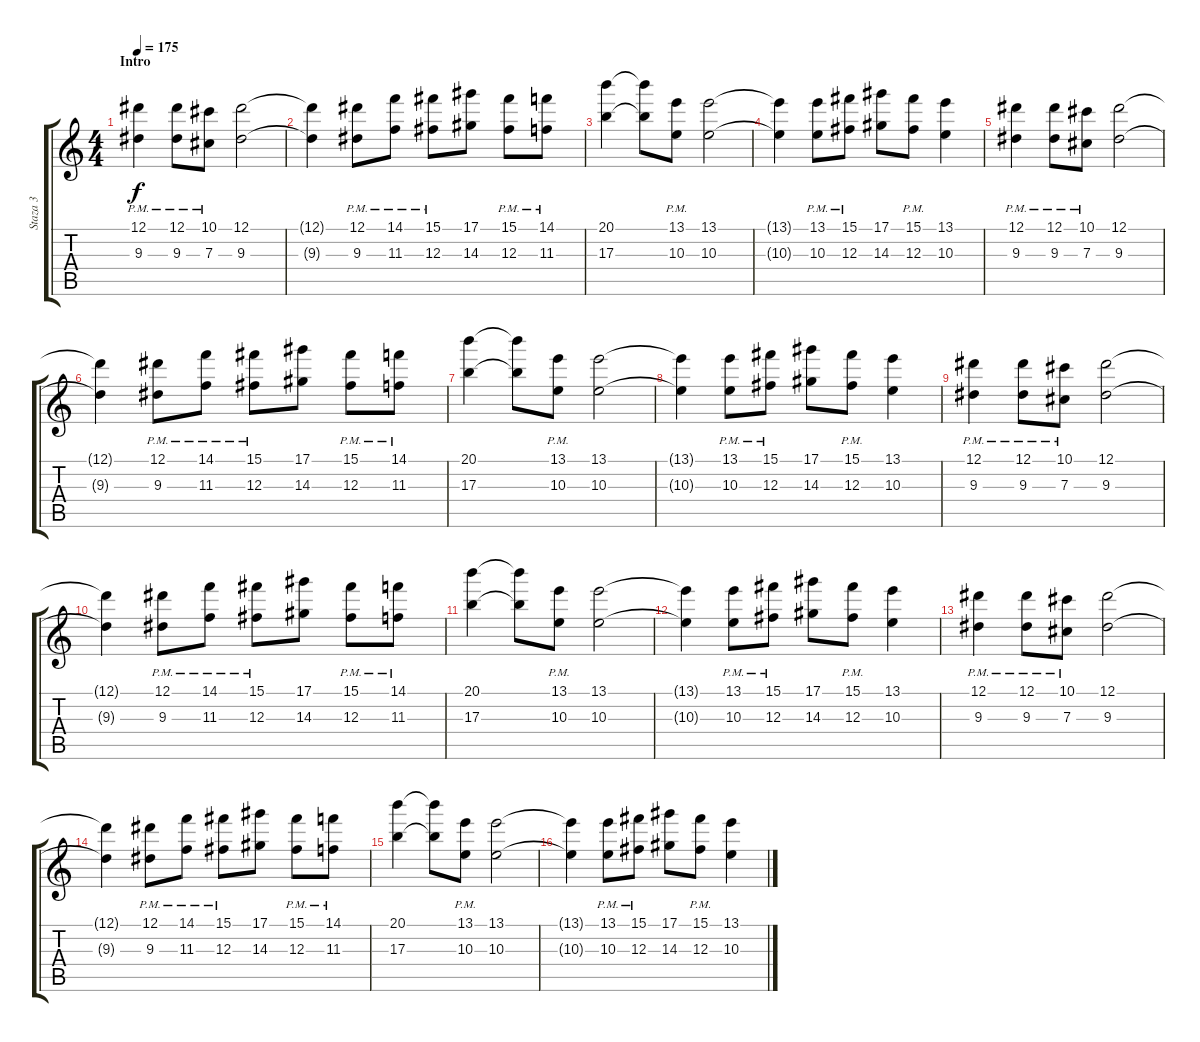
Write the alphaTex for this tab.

\track ("Staza 3" "Staza 3") {instrument distortionguitar}
\staff {score tabs}
\tuning (Eb4 Bb3 Gb3 Db3 Ab2 Eb2) {hide}
\ts (4 4)
\section ("" "Intro")
\tempo 175
\tempo 120
\tempo 175
\clef g2
\ks c
(12.1{pm} 9.3{pm}).4{dy f instrument distortionguitar} (12.1{pm} 9.3{pm}).8 (10.1{pm} 7.3{pm}).8 (12.1 9.3).2 |
(12.1{t} 9.3{t}).4 (12.1{pm} 9.3{pm}).8 (14.1{pm} 11.3{pm}).8 (15.1{pm} 12.3{pm}).8 (17.1 14.3).8 (15.1{pm} 12.3{pm}).8 (14.1{pm} 11.3{pm}).8 |
(20.1 17.3).4 (20.1{t} 17.3{t}).8 (13.1{pm} 10.3{pm}).8 (13.1 10.3).2 |
(13.1{t} 10.3{t}).4 (13.1{pm} 10.3{pm}).8 (15.1{pm} 12.3{pm}).8 (17.1 14.3).8 (15.1{pm} 12.3{pm}).8 (13.1 10.3).4 |
(12.1{pm} 9.3{pm}).4 (12.1{pm} 9.3{pm}).8 (10.1{pm} 7.3{pm}).8 (12.1 9.3).2 |
(12.1{t} 9.3{t}).4 (12.1{pm} 9.3{pm}).8 (14.1{pm} 11.3{pm}).8 (15.1{pm} 12.3{pm}).8 (17.1 14.3).8 (15.1{pm} 12.3{pm}).8 (14.1{pm} 11.3{pm}).8 |
(20.1 17.3).4 (20.1{t} 17.3{t}).8 (13.1{pm} 10.3{pm}).8 (13.1 10.3).2 |
(13.1{t} 10.3{t}).4 (13.1{pm} 10.3{pm}).8 (15.1{pm} 12.3{pm}).8 (17.1 14.3).8 (15.1{pm} 12.3{pm}).8 (13.1 10.3).4 |
(12.1{pm} 9.3{pm}).4 (12.1{pm} 9.3{pm}).8 (10.1{pm} 7.3{pm}).8 (12.1 9.3).2 |
(12.1{t} 9.3{t}).4 (12.1{pm} 9.3{pm}).8 (14.1{pm} 11.3{pm}).8 (15.1{pm} 12.3{pm}).8 (17.1 14.3).8 (15.1{pm} 12.3{pm}).8 (14.1{pm} 11.3{pm}).8 |
(20.1 17.3).4 (20.1{t} 17.3{t}).8 (13.1{pm} 10.3{pm}).8 (13.1 10.3).2 |
(13.1{t} 10.3{t}).4 (13.1{pm} 10.3{pm}).8 (15.1{pm} 12.3{pm}).8 (17.1 14.3).8 (15.1{pm} 12.3{pm}).8 (13.1 10.3).4 |
(12.1{pm} 9.3{pm}).4 (12.1{pm} 9.3{pm}).8 (10.1{pm} 7.3{pm}).8 (12.1 9.3).2 |
(12.1{t} 9.3{t}).4 (12.1{pm} 9.3{pm}).8 (14.1{pm} 11.3{pm}).8 (15.1{pm} 12.3{pm}).8 (17.1 14.3).8 (15.1{pm} 12.3{pm}).8 (14.1{pm} 11.3{pm}).8 |
(20.1 17.3).4 (20.1{t} 17.3{t}).8 (13.1{pm} 10.3{pm}).8 (13.1 10.3).2 |
(13.1{t} 10.3{t}).4 (13.1{pm} 10.3{pm}).8 (15.1{pm} 12.3{pm}).8 (17.1 14.3).8 (15.1{pm} 12.3{pm}).8 (13.1 10.3).4
